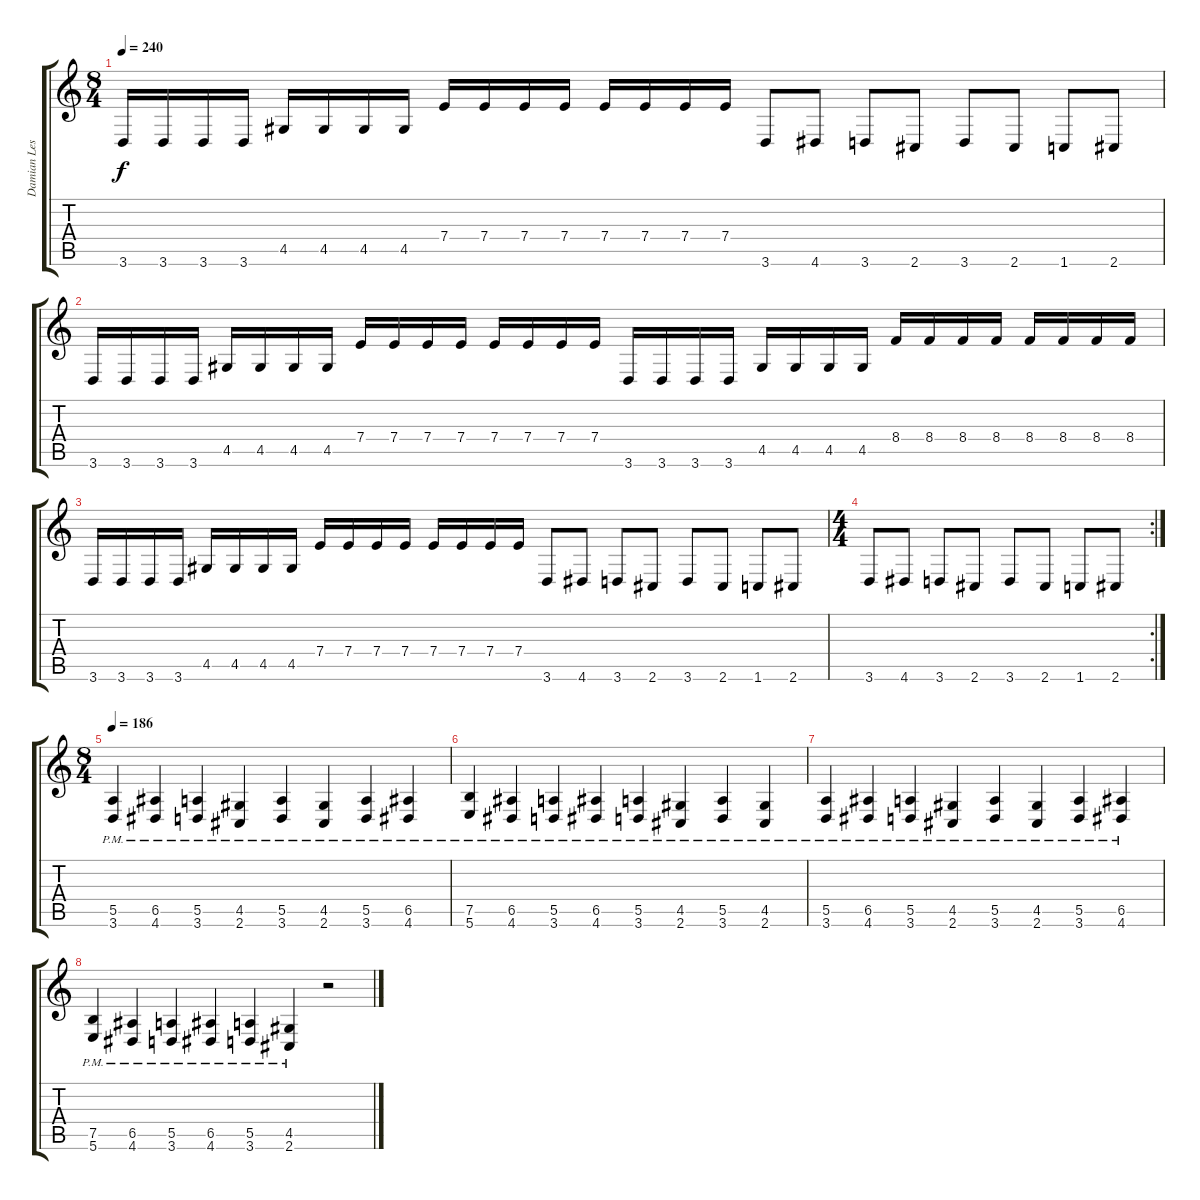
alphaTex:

\track ("Damian Leski" "Damian Les") {instrument distortionguitar}
\staff {score tabs}
\tuning (B3 Gb3 D3 A2 E2 B1) {hide}
\ts (8 4)
\tempo 240
\clef g2
\ks c
3.6.16{dy f} 3.6.16 3.6.16 3.6.16 4.5.16 4.5.16 4.5.16 4.5.16 7.4.16 7.4.16 7.4.16 7.4.16 7.4.16 7.4.16 7.4.16 7.4.16 3.6.8 4.6.8 3.6.8 2.6.8 3.6.8 2.6.8 1.6.8 2.6.8 |
3.6.16 3.6.16 3.6.16 3.6.16 4.5.16 4.5.16 4.5.16 4.5.16 7.4.16 7.4.16 7.4.16 7.4.16 7.4.16 7.4.16 7.4.16 7.4.16 3.6.16 3.6.16 3.6.16 3.6.16 4.5.16 4.5.16 4.5.16 4.5.16 8.4.16 8.4.16 8.4.16 8.4.16 8.4.16 8.4.16 8.4.16 8.4.16 |
3.6.16 3.6.16 3.6.16 3.6.16 4.5.16 4.5.16 4.5.16 4.5.16 7.4.16 7.4.16 7.4.16 7.4.16 7.4.16 7.4.16 7.4.16 7.4.16 3.6.8 4.6.8 3.6.8 2.6.8 3.6.8 2.6.8 1.6.8 2.6.8 |
\rc 2
\ts (4 4)
3.6.8 4.6.8 3.6.8 2.6.8 3.6.8 2.6.8 1.6.8 2.6.8 |
\ts (8 4)
\tempo 186
(5.5{pm} 3.6{pm}).4 (6.5{pm} 4.6{pm}).4 (5.5{pm} 3.6{pm}).4 (4.5{pm} 2.6{pm}).4 (5.5{pm} 3.6{pm}).4 (4.5{pm} 2.6{pm}).4 (5.5{pm} 3.6{pm}).4 (6.5{pm} 4.6{pm}).4 |
(7.5{pm} 5.6{pm}).4 (6.5{pm} 4.6{pm}).4 (5.5{pm} 3.6{pm}).4 (6.5{pm} 4.6{pm}).4 (5.5{pm} 3.6{pm}).4 (4.5{pm} 2.6{pm}).4 (5.5{pm} 3.6{pm}).4 (4.5{pm} 2.6{pm}).4 |
(5.5{pm} 3.6{pm}).4 (6.5{pm} 4.6{pm}).4 (5.5{pm} 3.6{pm}).4 (4.5{pm} 2.6{pm}).4 (5.5{pm} 3.6{pm}).4 (4.5{pm} 2.6{pm}).4 (5.5{pm} 3.6{pm}).4 (6.5{pm} 4.6{pm}).4 |
(7.5{pm} 5.6{pm}).4 (6.5{pm} 4.6{pm}).4 (5.5{pm} 3.6{pm}).4 (6.5{pm} 4.6{pm}).4 (5.5{pm} 3.6{pm}).4 (4.5{pm} 2.6{pm}).4 r.2
